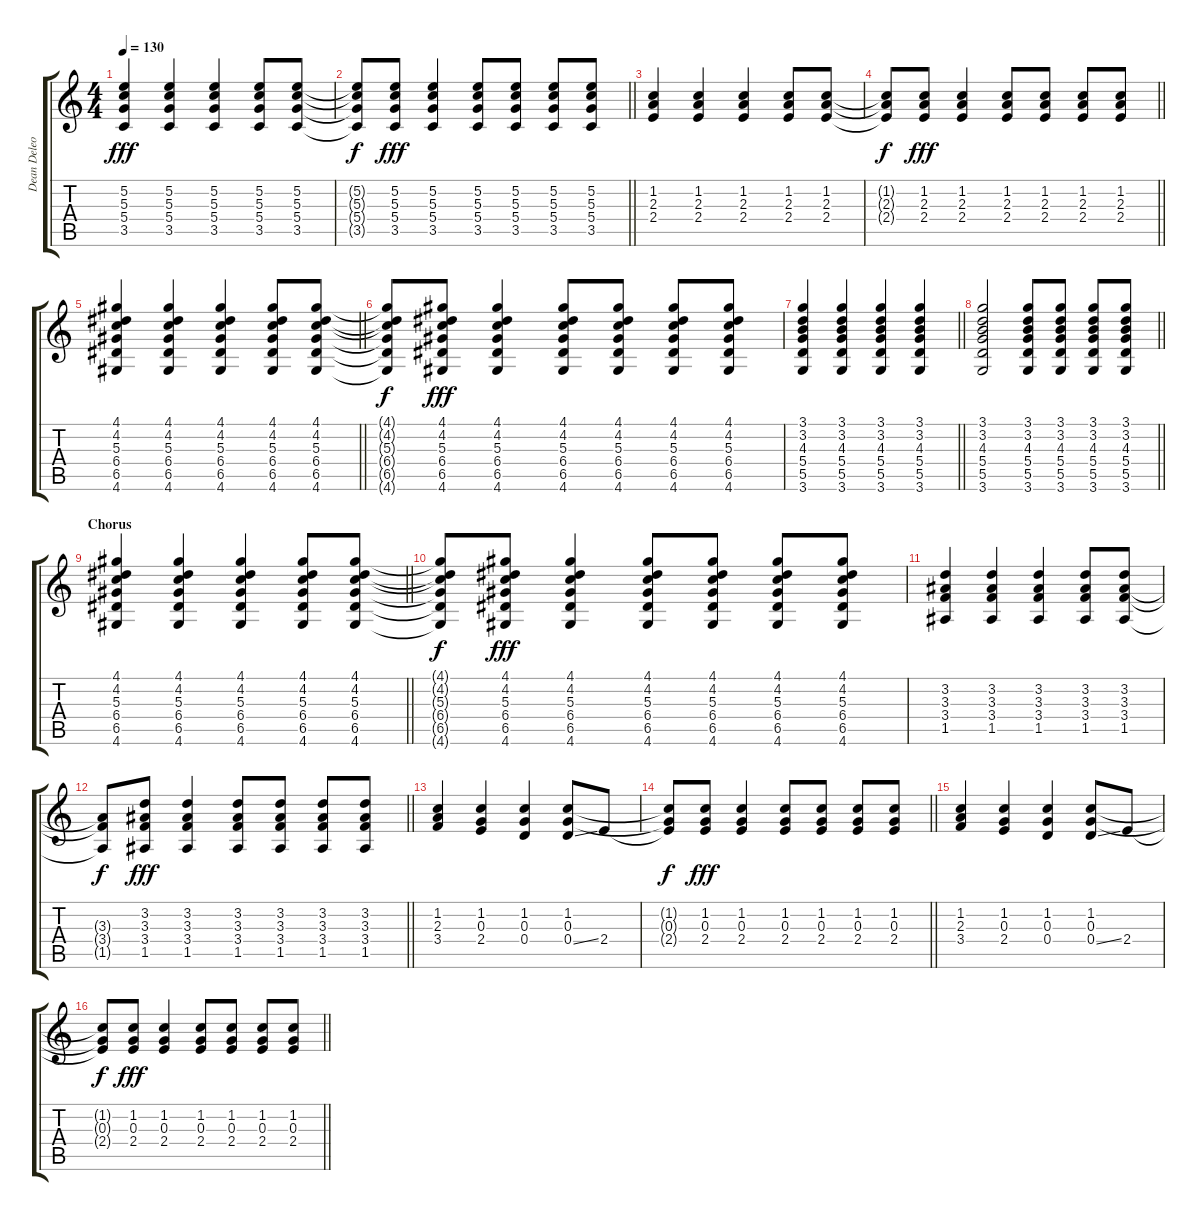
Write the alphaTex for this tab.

\track ("Dean Deleo (Guitar 1)" "Dean Deleo") {instrument acousticguitarnylon}
\staff {score tabs}
\tuning (E4 B3 G3 D3 A2 E2) {hide}
\ts (4 4)
\tempo 130
\clef g2
\ks c
(5.2 5.3 5.4 3.5).4{dy fff} (5.2 5.3 5.4 3.5).4 (5.2 5.3 5.4 3.5).4 (5.2 5.3 5.4 3.5).8 (5.2 5.3 5.4 3.5).8 |
\barLineRight lightlight
(5.2{t} 5.3{t} 5.4{t} 3.5{t}).8{dy f} (5.2 5.3 5.4 3.5).8{dy fff} (5.2 5.3 5.4 3.5).4 (5.2 5.3 5.4 3.5).8 (5.2 5.3 5.4 3.5).8 (5.2 5.3 5.4 3.5).8 (5.2 5.3 5.4 3.5).8 |
(1.2 2.3 2.4).4 (1.2 2.3 2.4).4 (1.2 2.3 2.4).4 (1.2 2.3 2.4).8 (1.2 2.3 2.4).8 |
\barLineRight lightlight
(1.2{t} 2.3{t} 2.4{t}).8{dy f} (1.2 2.3 2.4).8{dy fff} (1.2 2.3 2.4).4 (1.2 2.3 2.4).8 (1.2 2.3 2.4).8 (1.2 2.3 2.4).8 (1.2 2.3 2.4).8 |
\section ("" "")
\barLineRight lightlight
(4.1 4.2 5.3 6.4 6.5 4.6).4 (4.1 4.2 5.3 6.4 6.5 4.6).4 (4.1 4.2 5.3 6.4 6.5 4.6).4 (4.1 4.2 5.3 6.4 6.5 4.6).8 (4.1 4.2 5.3 6.4 6.5 4.6).8 |
(4.1{t} 4.2{t} 5.3{t} 6.4{t} 6.5{t} 4.6{t}).8{dy f} (4.1 4.2 5.3 6.4 6.5 4.6).8{dy fff} (4.1 4.2 5.3 6.4 6.5 4.6).4 (4.1 4.2 5.3 6.4 6.5 4.6).8 (4.1 4.2 5.3 6.4 6.5 4.6).8 (4.1 4.2 5.3 6.4 6.5 4.6).8 (4.1 4.2 5.3 6.4 6.5 4.6).8 |
\barLineRight lightlight
(3.1 3.2 4.3 5.4 5.5 3.6).4 (3.1 3.2 4.3 5.4 5.5 3.6).4 (3.1 3.2 4.3 5.4 5.5 3.6).4 (3.1 3.2 4.3 5.4 5.5 3.6).4 |
\barLineRight lightlight
(3.1 3.2 4.3 5.4 5.5 3.6).2 (3.1 3.2 4.3 5.4 5.5 3.6).8 (3.1 3.2 4.3 5.4 5.5 3.6).8 (3.1 3.2 4.3 5.4 5.5 3.6).8 (3.1 3.2 4.3 5.4 5.5 3.6).8 |
\section ("" "Chorus")
\barLineRight lightlight
(4.1 4.2 5.3 6.4 6.5 4.6).4 (4.1 4.2 5.3 6.4 6.5 4.6).4 (4.1 4.2 5.3 6.4 6.5 4.6).4 (4.1 4.2 5.3 6.4 6.5 4.6).8 (4.1 4.2 5.3 6.4 6.5 4.6).8 |
(4.1{t} 4.2{t} 5.3{t} 6.4{t} 6.5{t} 4.6{t}).8{dy f} (4.1 4.2 5.3 6.4 6.5 4.6).8{dy fff} (4.1 4.2 5.3 6.4 6.5 4.6).4 (4.1 4.2 5.3 6.4 6.5 4.6).8 (4.1 4.2 5.3 6.4 6.5 4.6).8 (4.1 4.2 5.3 6.4 6.5 4.6).8 (4.1 4.2 5.3 6.4 6.5 4.6).8 |
(3.2 3.3 3.4 1.5).4 (3.2 3.3 3.4 1.5).4 (3.2 3.3 3.4 1.5).4 (3.2 3.3 3.4 1.5).8 (3.2 3.3 3.4 1.5).8 |
\barLineRight lightlight
(3.3{t} 3.4{t} 1.5{t}).8{dy f} (3.2 3.3 3.4 1.5).8{dy fff} (3.2 3.3 3.4 1.5).4 (3.2 3.3 3.4 1.5).8 (3.2 3.3 3.4 1.5).8 (3.2 3.3 3.4 1.5).8 (3.2 3.3 3.4 1.5).8 |
(1.2 2.3 3.4).4 (1.2 0.3 2.4).4 (1.2 0.3 0.4).4 (1.2 0.3 0.4{ss}).8 2.4.8 |
\barLineRight lightlight
(1.2{t} 0.3{t} 2.4{t}).8{dy f} (1.2 0.3 2.4).8{dy fff} (1.2 0.3 2.4).4 (1.2 0.3 2.4).8 (1.2 0.3 2.4).8 (1.2 0.3 2.4).8 (1.2 0.3 2.4).8 |
(1.2 2.3 3.4).4 (1.2 0.3 2.4).4 (1.2 0.3 0.4).4 (1.2 0.3 0.4{ss}).8 2.4.8 |
\barLineRight lightlight
(1.2{t} 0.3{t} 2.4{t}).8{dy f} (1.2 0.3 2.4).8{dy fff} (1.2 0.3 2.4).4 (1.2 0.3 2.4).8 (1.2 0.3 2.4).8 (1.2 0.3 2.4).8 (1.2 0.3 2.4).8
